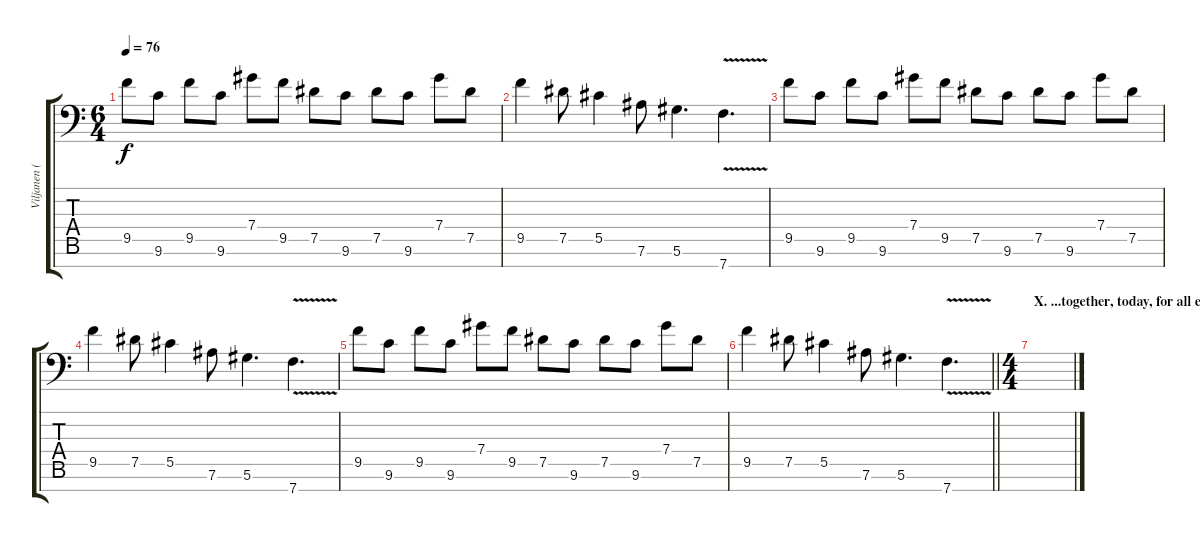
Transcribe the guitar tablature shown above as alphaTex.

\track ("Viljanen (Lead Guitar)" "Viljanen (") {instrument distortionguitar}
\staff {score tabs}
\tuning (Eb4 Bb3 Gb3 Db3 Ab2 Eb2 Bb1) {hide}
\ts (6 4)
\tempo 76
\clef f4
\ks c
9.5.8{dy f} 9.6.8 9.5.8 9.6.8 7.4.8 9.5.8 7.5.8 9.6.8 7.5.8 9.6.8 7.4.8 7.5.8 |
9.5.4 7.5.8 5.5.4 7.6.8 5.6.4{d} 7.7{v}.4{d} |
9.5.8 9.6.8 9.5.8 9.6.8 7.4.8 9.5.8 7.5.8 9.6.8 7.5.8 9.6.8 7.4.8 7.5.8 |
9.5.4 7.5.8 5.5.4 7.6.8 5.6.4{d} 7.7{v}.4{d} |
9.5.8 9.6.8 9.5.8 9.6.8 7.4.8 9.5.8 7.5.8 9.6.8 7.5.8 9.6.8 7.4.8 7.5.8 |
\barLineRight lightlight
9.5.4 7.5.8 5.5.4 7.6.8 5.6.4{d} 7.7{v}.4{d} |
\ts (4 4)
\section ("" "X. ...together, today, for all eternity.")
